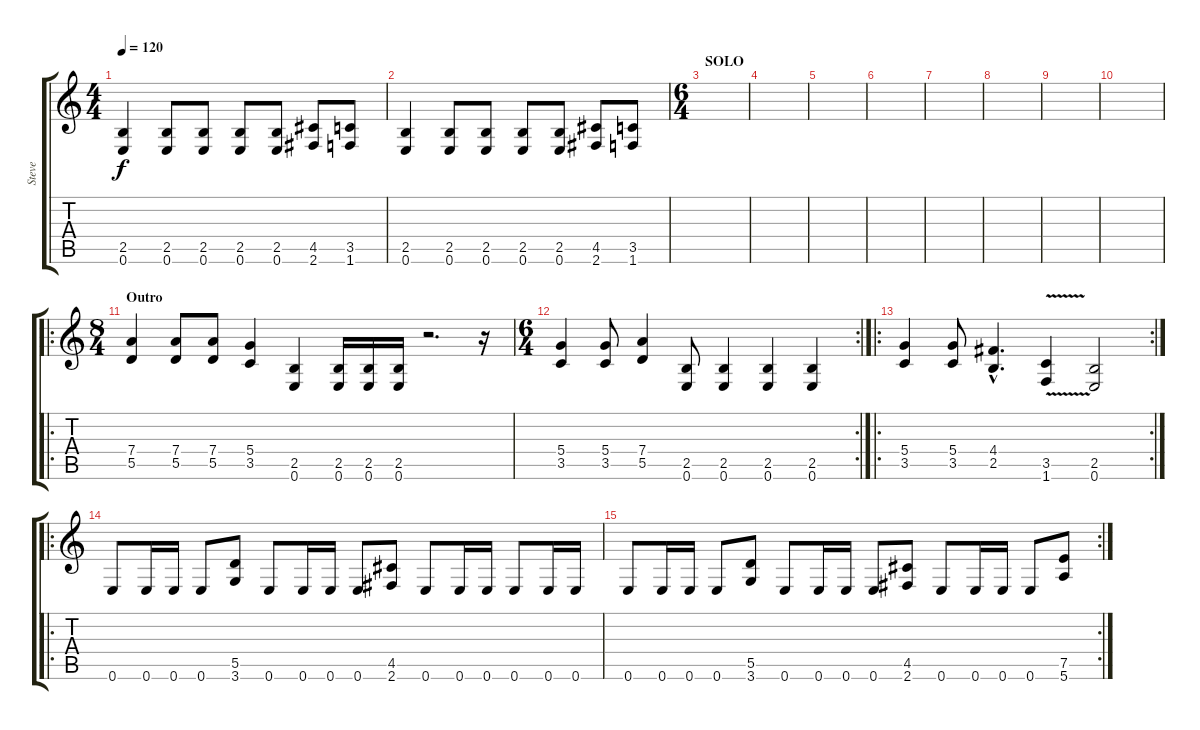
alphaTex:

\track ("Steve" "Steve") {instrument overdrivenguitar}
\staff {score tabs}
\tuning (E4 B3 G3 D3 A2 E2) {hide}
\ts (4 4)
\tempo 120
\clef g2
\ks c
(2.5 0.6).4{dy f} (2.5 0.6).8 (2.5 0.6).8 (2.5 0.6).8 (2.5 0.6).8 (4.5 2.6).8 (3.5 1.6).8 |
(2.5 0.6).4 (2.5 0.6).8 (2.5 0.6).8 (2.5 0.6).8 (2.5 0.6).8 (4.5 2.6).8 (3.5 1.6).8 |
\ts (6 4)
\section ("" "SOLO")
|
|
|
|
|
|
|
|
\ro
\ts (8 4)
\section ("" "Outro")
(7.4 5.5).4 (7.4 5.5).8 (7.4 5.5).8 (5.4 3.5).4 (2.5 0.6).4 (2.5 0.6).16 (2.5 0.6).16 (2.5 0.6).16 r.2{d} r.16 |
\rc 2
\ts (6 4)
(5.4 3.5).4 (5.4 3.5).8 (7.4 5.5).4 (2.5 0.6).8 (2.5 0.6).4 (2.5 0.6).4 (2.5 0.6).4 |
\ro
\rc 2
(5.4 3.5).4 (5.4 3.5).8 (4.4{hac} 2.5{hac}).4{d} (3.5{v} 1.6{v}).4 (2.5 0.6).2 |
\ro
0.6.8 0.6.16 0.6.16 0.6.8 (5.5 3.6).8 0.6.8 0.6.16 0.6.16 0.6.8 (4.5 2.6).8 0.6.8 0.6.16 0.6.16 0.6.8 0.6.16 0.6.16 |
\rc 2
0.6.8 0.6.16 0.6.16 0.6.8 (5.5 3.6).8 0.6.8 0.6.16 0.6.16 0.6.8 (4.5 2.6).8 0.6.8 0.6.16 0.6.16 0.6.8 (7.5 5.6).8
